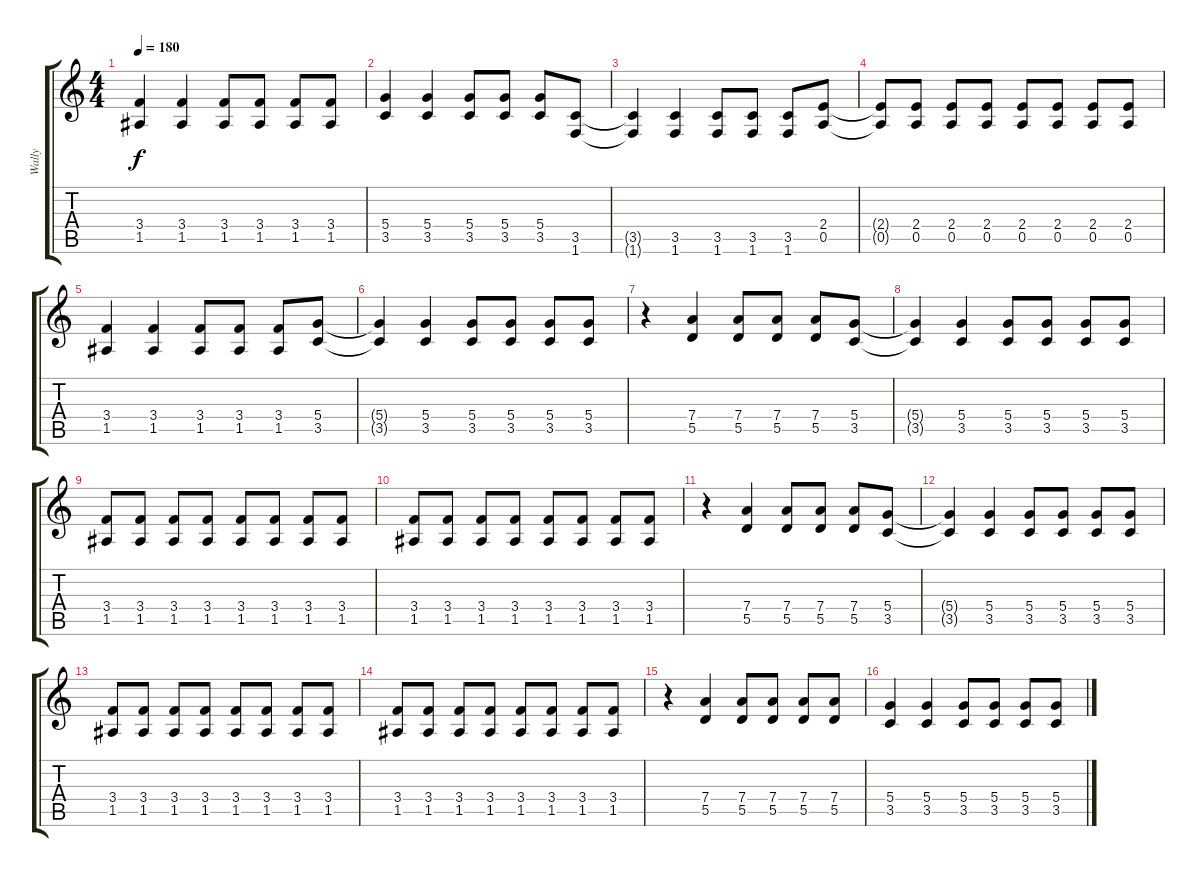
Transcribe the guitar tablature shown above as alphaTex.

\track ("Wally" "Wally") {instrument distortionguitar}
\staff {score tabs}
\tuning (E4 B3 G3 D3 A2 E2) {hide}
\ts (4 4)
\tempo 180
\clef g2
\ks c
(3.4 1.5).4{dy f} (3.4 1.5).4 (3.4 1.5).8 (3.4 1.5).8 (3.4 1.5).8 (3.4 1.5).8 |
(5.4 3.5).4 (5.4 3.5).4 (5.4 3.5).8 (5.4 3.5).8 (5.4 3.5).8 (3.5 1.6).8 |
(3.5{t} 1.6{t}).4 (3.5 1.6).4 (3.5 1.6).8 (3.5 1.6).8 (3.5 1.6).8 (2.4 0.5).8 |
(2.4{t} 0.5{t}).8 (2.4 0.5).8 (2.4 0.5).8 (2.4 0.5).8 (2.4 0.5).8 (2.4 0.5).8 (2.4 0.5).8 (2.4 0.5).8 |
(3.4 1.5).4 (3.4 1.5).4 (3.4 1.5).8 (3.4 1.5).8 (3.4 1.5).8 (5.4 3.5).8 |
(5.4{t} 3.5{t}).4 (5.4 3.5).4 (5.4 3.5).8 (5.4 3.5).8 (5.4 3.5).8 (5.4 3.5).8 |
r.4 (7.4 5.5).4 (7.4 5.5).8 (7.4 5.5).8 (7.4 5.5).8 (5.4 3.5).8 |
(5.4{t} 3.5{t}).4 (5.4 3.5).4 (5.4 3.5).8 (5.4 3.5).8 (5.4 3.5).8 (5.4 3.5).8 |
(3.4 1.5).8 (3.4 1.5).8 (3.4 1.5).8 (3.4 1.5).8 (3.4 1.5).8 (3.4 1.5).8 (3.4 1.5).8 (3.4 1.5).8 |
(3.4 1.5).8 (3.4 1.5).8 (3.4 1.5).8 (3.4 1.5).8 (3.4 1.5).8 (3.4 1.5).8 (3.4 1.5).8 (3.4 1.5).8 |
r.4 (7.4 5.5).4 (7.4 5.5).8 (7.4 5.5).8 (7.4 5.5).8 (5.4 3.5).8 |
(5.4{t} 3.5{t}).4 (5.4 3.5).4 (5.4 3.5).8 (5.4 3.5).8 (5.4 3.5).8 (5.4 3.5).8 |
(3.4 1.5).8 (3.4 1.5).8 (3.4 1.5).8 (3.4 1.5).8 (3.4 1.5).8 (3.4 1.5).8 (3.4 1.5).8 (3.4 1.5).8 |
(3.4 1.5).8 (3.4 1.5).8 (3.4 1.5).8 (3.4 1.5).8 (3.4 1.5).8 (3.4 1.5).8 (3.4 1.5).8 (3.4 1.5).8 |
r.4 (7.4 5.5).4 (7.4 5.5).8 (7.4 5.5).8 (7.4 5.5).8 (7.4 5.5).8 |
(5.4 3.5).4 (5.4 3.5).4 (5.4 3.5).8 (5.4 3.5).8 (5.4 3.5).8 (5.4 3.5).8
